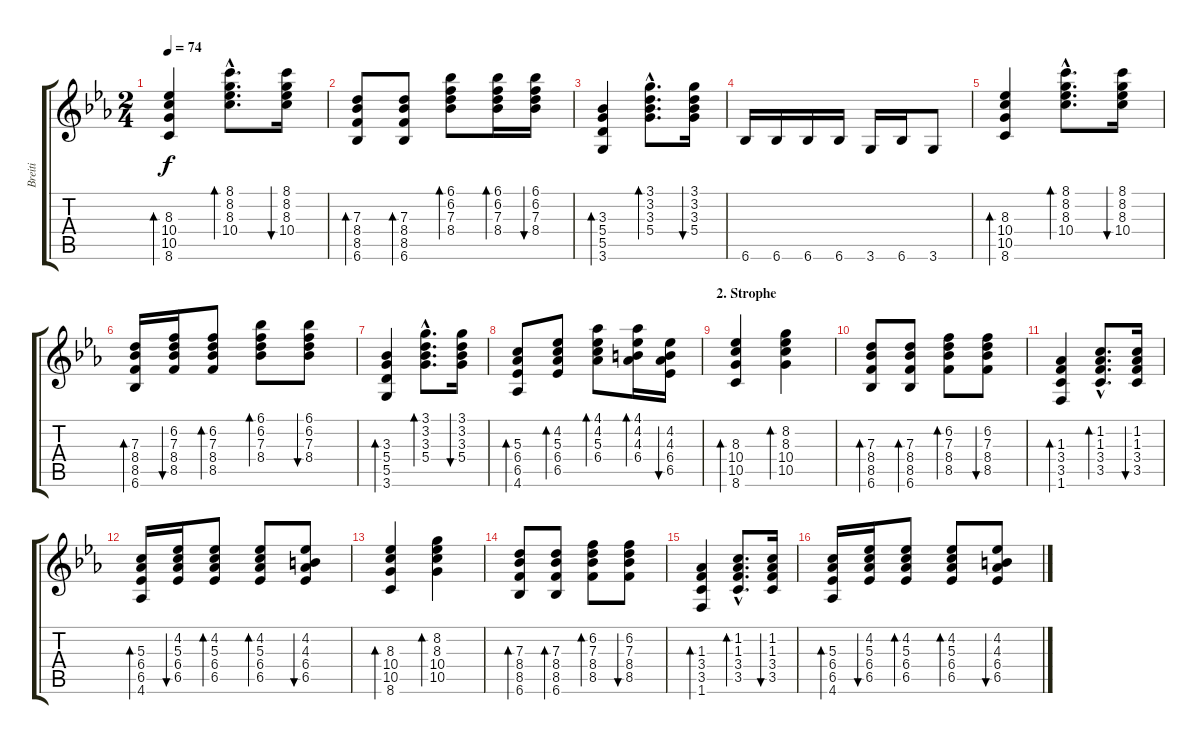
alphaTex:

\track ("Breiti" "Breiti") {instrument acousticguitarnylon}
\staff {score tabs}
\tuning (E4 B3 G3 D3 A2 E2) {hide}
\ts (2 4)
\tempo 74
\clef g2
\ks eb
(8.3 10.4 10.5 8.6).4{bd 60 dy f} (8.1{hac} 8.2{hac} 8.3{hac} 10.4{hac}).8{d bd 60} (8.1 8.2 8.3 10.4).16{bu 60} |
(7.3 8.4 8.5 6.6).8{bd 60} (7.3 8.4 8.5 6.6).8{bd 60} (6.1 6.2 7.3 8.4).8{bd 60} (6.1 6.2 7.3 8.4).16{bd 60} (6.1 6.2 7.3 8.4).16{bu 60} |
(3.3 5.4 5.5 3.6).4{bd 60} (3.1{hac} 3.2{hac} 3.3{hac} 5.4{hac}).8{d bd 60} (3.1 3.2 3.3 5.4).16{bu 60} |
6.6.16 6.6.16 6.6.16 6.6.16 3.6.16 6.6.16 3.6.8 |
(8.3 10.4 10.5 8.6).4{bd 60} (8.1{hac} 8.2{hac} 8.3{hac} 10.4{hac}).8{d bd 60} (8.1 8.2 8.3 10.4).16{bu 60} |
(7.3 8.4 8.5 6.6).16{bd 60} (6.2 7.3 8.4 8.5).16{bu 60} (6.2 7.3 8.4 8.5).8{bd 60} (6.1 6.2 7.3 8.4).8{bd 60} (6.1 6.2 7.3 8.4).8{bu 60} |
(3.3 5.4 5.5 3.6).4{bd 60} (3.1{hac} 3.2{hac} 3.3{hac} 5.4{hac}).8{d bd 60} (3.1 3.2 3.3 5.4).16{bu 60} |
(5.3 6.4 6.5 4.6).8{bd 60} (4.2 5.3 6.4 6.5).8{bd 60} (4.1 4.2 5.3 6.4).8{bd 60} (4.1 4.2 4.3 6.4).16{bd 60} (4.2 4.3 6.4 6.5).16{bu 60} |
\section ("" "2. Strophe")
(8.3 10.4 10.5 8.6).4{bd 60} (8.2 8.3 10.4 10.5).4{bd 60} |
(7.3 8.4 8.5 6.6).8{bd 60} (7.3 8.4 8.5 6.6).8{bd 60} (6.2 7.3 8.4 8.5).8{bd 60} (6.2 7.3 8.4 8.5).8{bu 60} |
(1.3 3.4 3.5 1.6).4{bd 60} (1.2{hac} 1.3{hac} 3.4{hac} 3.5{hac}).8{d bd 60} (1.2 1.3 3.4 3.5).16{bu 60} |
(5.3 6.4 6.5 4.6).16{bd 60} (4.2 5.3 6.4 6.5).16{bu 60} (4.2 5.3 6.4 6.5).8{bd 60} (4.2 5.3 6.4 6.5).8{bd 60} (4.2 4.3 6.4 6.5).8{bu 60} |
(8.3 10.4 10.5 8.6).4{bd 60} (8.2 8.3 10.4 10.5).4{bd 60} |
(7.3 8.4 8.5 6.6).8{bd 60} (7.3 8.4 8.5 6.6).8{bd 60} (6.2 7.3 8.4 8.5).8{bd 60} (6.2 7.3 8.4 8.5).8{bu 60} |
(1.3 3.4 3.5 1.6).4{bd 60} (1.2{hac} 1.3{hac} 3.4{hac} 3.5{hac}).8{d bd 60} (1.2 1.3 3.4 3.5).16{bu 60} |
(5.3 6.4 6.5 4.6).16{bd 60} (4.2 5.3 6.4 6.5).16{bu 60} (4.2 5.3 6.4 6.5).8{bd 60} (4.2 5.3 6.4 6.5).8{bd 60} (4.2 4.3 6.4 6.5).8{bu 60}
